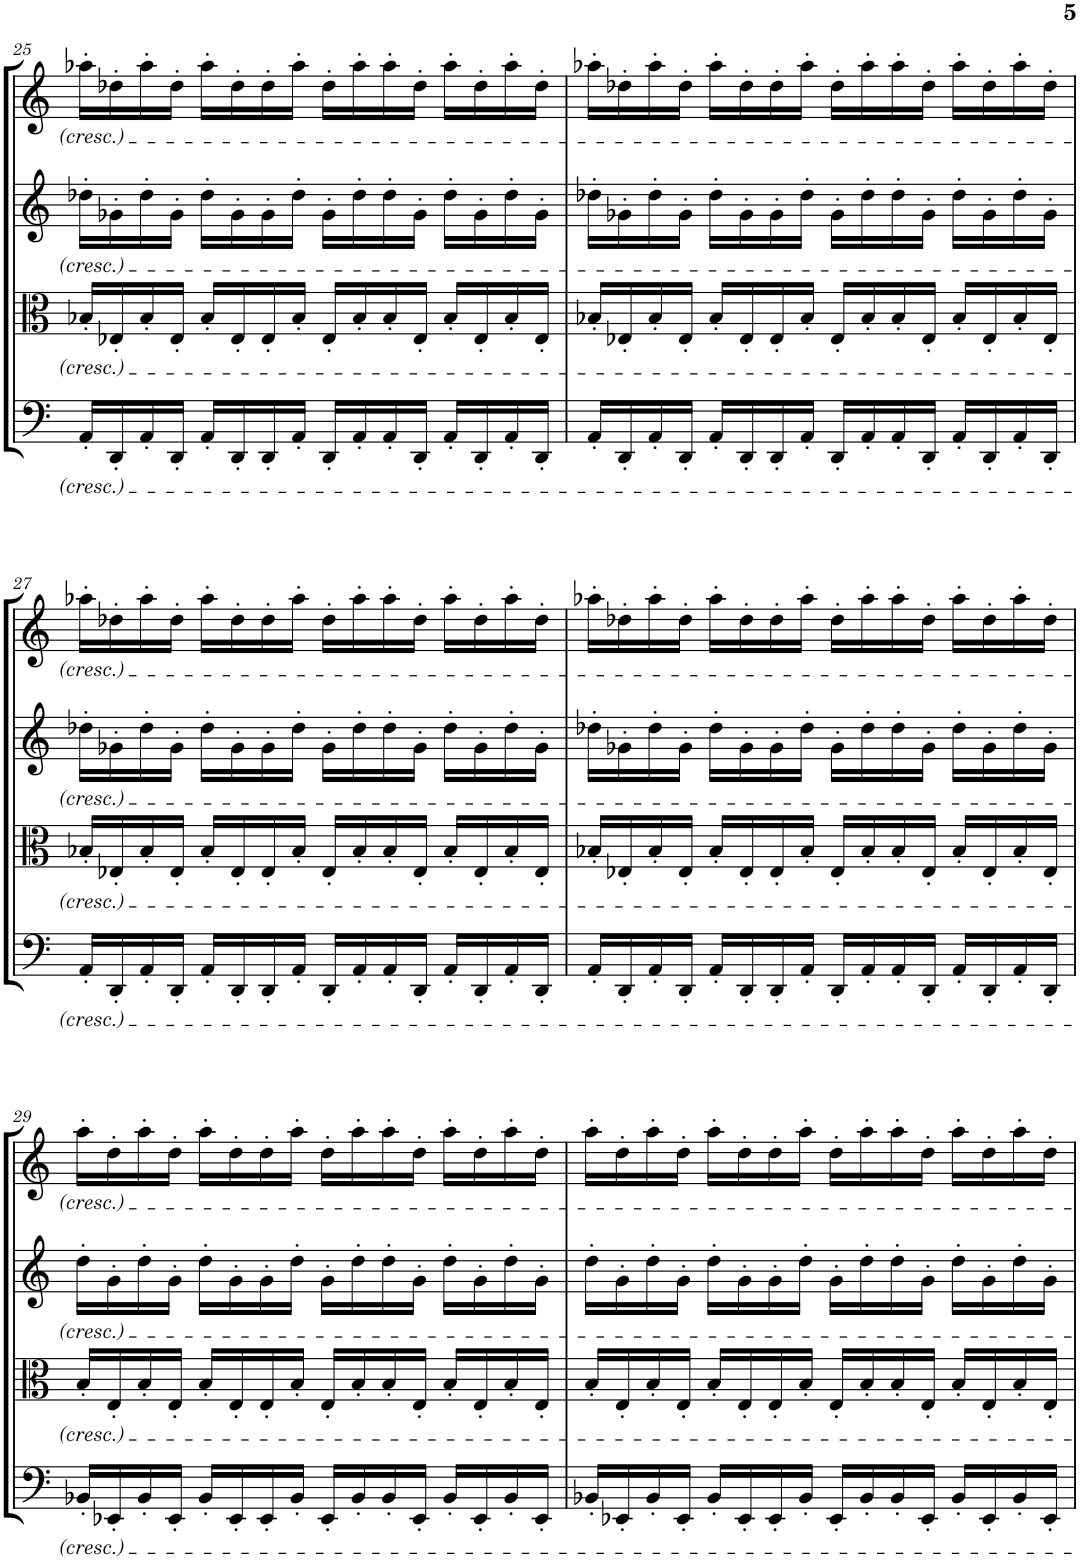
**kern	**kern	**kern	**kern
*part4	*part3	*part2	*part1
*staff4	*staff3	*staff2	*staff1
*I"Violoncello	*I"Viola	*I"Violin II	*I"Violin I
*I'Vc	*I'Vla	*I'Vln	*I'Vln
!!LO:PB:g=z
*clefF4	*clefC3	*clefG2	*clefG2
*k[]	*k[]	*k[]	*k[]
*M4/4	*M4/4	*M4/4	*M4/4
=25	=25	=25	=25
16AA'/LL	16B-X'/LL	16dd-X'\LL	16aa-X'\LL
16DD'/	16E-X'/	16g-X'\	16dd-X'\
16AA'/	16B-'/	16dd-'\	16aa-'\
16DD'/JJ	16E-'/JJ	16g-'\JJ	16dd-'\JJ
16AA'/LL	16B-'/LL	16dd-'\LL	16aa-'\LL
16DD'/	16E-'/	16g-'\	16dd-'\
16DD'/	16E-'/	16g-'\	16dd-'\
16AA'/JJ	16B-'/JJ	16dd-'\JJ	16aa-'\JJ
16DD'/LL	16E-'/LL	16g-'\LL	16dd-'\LL
16AA'/	16B-'/	16dd-'\	16aa-'\
16AA'/	16B-'/	16dd-'\	16aa-'\
16DD'/JJ	16E-'/JJ	16g-'\JJ	16dd-'\JJ
16AA'/LL	16B-'/LL	16dd-'\LL	16aa-'\LL
16DD'/	16E-'/	16g-'\	16dd-'\
16AA'/	16B-'/	16dd-'\	16aa-'\
16DD'/JJ	16E-'/JJ	16g-'\JJ	16dd-'\JJ
=26	=26	=26	=26
16AA'/LL	16B-X'/LL	16dd-X'\LL	16aa-X'\LL
16DD'/	16E-X'/	16g-X'\	16dd-X'\
16AA'/	16B-'/	16dd-'\	16aa-'\
16DD'/JJ	16E-'/JJ	16g-'\JJ	16dd-'\JJ
16AA'/LL	16B-'/LL	16dd-'\LL	16aa-'\LL
16DD'/	16E-'/	16g-'\	16dd-'\
16DD'/	16E-'/	16g-'\	16dd-'\
16AA'/JJ	16B-'/JJ	16dd-'\JJ	16aa-'\JJ
16DD'/LL	16E-'/LL	16g-'\LL	16dd-'\LL
16AA'/	16B-'/	16dd-'\	16aa-'\
16AA'/	16B-'/	16dd-'\	16aa-'\
16DD'/JJ	16E-'/JJ	16g-'\JJ	16dd-'\JJ
16AA'/LL	16B-'/LL	16dd-'\LL	16aa-'\LL
16DD'/	16E-'/	16g-'\	16dd-'\
16AA'/	16B-'/	16dd-'\	16aa-'\
16DD'/JJ	16E-'/JJ	16g-'\JJ	16dd-'\JJ
!!LO:LB:g=z
=27	=27	=27	=27
16AA'/LL	16B-X'/LL	16dd-X'\LL	16aa-X'\LL
16DD'/	16E-X'/	16g-X'\	16dd-X'\
16AA'/	16B-'/	16dd-'\	16aa-'\
16DD'/JJ	16E-'/JJ	16g-'\JJ	16dd-'\JJ
16AA'/LL	16B-'/LL	16dd-'\LL	16aa-'\LL
16DD'/	16E-'/	16g-'\	16dd-'\
16DD'/	16E-'/	16g-'\	16dd-'\
16AA'/JJ	16B-'/JJ	16dd-'\JJ	16aa-'\JJ
16DD'/LL	16E-'/LL	16g-'\LL	16dd-'\LL
16AA'/	16B-'/	16dd-'\	16aa-'\
16AA'/	16B-'/	16dd-'\	16aa-'\
16DD'/JJ	16E-'/JJ	16g-'\JJ	16dd-'\JJ
16AA'/LL	16B-'/LL	16dd-'\LL	16aa-'\LL
16DD'/	16E-'/	16g-'\	16dd-'\
16AA'/	16B-'/	16dd-'\	16aa-'\
16DD'/JJ	16E-'/JJ	16g-'\JJ	16dd-'\JJ
=28	=28	=28	=28
16AA'/LL	16B-X'/LL	16dd-X'\LL	16aa-X'\LL
16DD'/	16E-X'/	16g-X'\	16dd-X'\
16AA'/	16B-'/	16dd-'\	16aa-'\
16DD'/JJ	16E-'/JJ	16g-'\JJ	16dd-'\JJ
16AA'/LL	16B-'/LL	16dd-'\LL	16aa-'\LL
16DD'/	16E-'/	16g-'\	16dd-'\
16DD'/	16E-'/	16g-'\	16dd-'\
16AA'/JJ	16B-'/JJ	16dd-'\JJ	16aa-'\JJ
16DD'/LL	16E-'/LL	16g-'\LL	16dd-'\LL
16AA'/	16B-'/	16dd-'\	16aa-'\
16AA'/	16B-'/	16dd-'\	16aa-'\
16DD'/JJ	16E-'/JJ	16g-'\JJ	16dd-'\JJ
16AA'/LL	16B-'/LL	16dd-'\LL	16aa-'\LL
16DD'/	16E-'/	16g-'\	16dd-'\
16AA'/	16B-'/	16dd-'\	16aa-'\
16DD'/JJ	16E-'/JJ	16g-'\JJ	16dd-'\JJ
!!LO:LB:g=z
=29	=29	=29	=29
16BB-X'/LL	16B'/LL	16dd'\LL	16aa'\LL
16EE-X'/	16E'/	16g'\	16dd'\
16BB-'/	16B'/	16dd'\	16aa'\
16EE-'/JJ	16E'/JJ	16g'\JJ	16dd'\JJ
16BB-'/LL	16B'/LL	16dd'\LL	16aa'\LL
16EE-'/	16E'/	16g'\	16dd'\
16EE-'/	16E'/	16g'\	16dd'\
16BB-'/JJ	16B'/JJ	16dd'\JJ	16aa'\JJ
16EE-'/LL	16E'/LL	16g'\LL	16dd'\LL
16BB-'/	16B'/	16dd'\	16aa'\
16BB-'/	16B'/	16dd'\	16aa'\
16EE-'/JJ	16E'/JJ	16g'\JJ	16dd'\JJ
16BB-'/LL	16B'/LL	16dd'\LL	16aa'\LL
16EE-'/	16E'/	16g'\	16dd'\
16BB-'/	16B'/	16dd'\	16aa'\
16EE-'/JJ	16E'/JJ	16g'\JJ	16dd'\JJ
=30	=30	=30	=30
16BB-X'/LL	16B'/LL	16dd'\LL	16aa'\LL
16EE-X'/	16E'/	16g'\	16dd'\
16BB-'/	16B'/	16dd'\	16aa'\
16EE-'/JJ	16E'/JJ	16g'\JJ	16dd'\JJ
16BB-'/LL	16B'/LL	16dd'\LL	16aa'\LL
16EE-'/	16E'/	16g'\	16dd'\
16EE-'/	16E'/	16g'\	16dd'\
16BB-'/JJ	16B'/JJ	16dd'\JJ	16aa'\JJ
16EE-'/LL	16E'/LL	16g'\LL	16dd'\LL
16BB-'/	16B'/	16dd'\	16aa'\
16BB-'/	16B'/	16dd'\	16aa'\
16EE-'/JJ	16E'/JJ	16g'\JJ	16dd'\JJ
16BB-'/LL	16B'/LL	16dd'\LL	16aa'\LL
16EE-'/	16E'/	16g'\	16dd'\
16BB-'/	16B'/	16dd'\	16aa'\
16EE-'/JJ	16E'/JJ	16g'\JJ	16dd'\JJ
=	=	=	=
*-	*-	*-	*-
